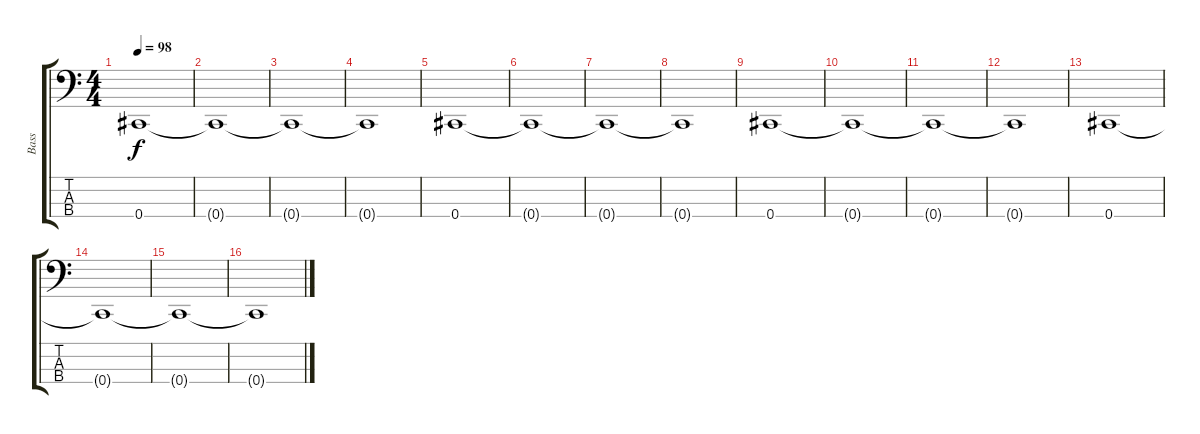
\track ("Bass" "Bass") {instrument electricbassfinger}
\staff {score tabs}
\tuning (E2 B1 Gb1 Db1) {hide}
\ts (4 4)
\tempo 98
\clef f4
\ks c
0.4.1{dy f instrument pad4choir} |
0.4{t}.1 |
0.4{t}.1 |
0.4{t}.1 |
0.4.1{instrument pad4choir} |
0.4{t}.1 |
0.4{t}.1 |
0.4{t}.1 |
0.4.1{instrument pad4choir} |
0.4{t}.1 |
0.4{t}.1 |
0.4{t}.1 |
0.4.1{instrument pad4choir} |
0.4{t}.1 |
0.4{t}.1 |
0.4{t}.1
